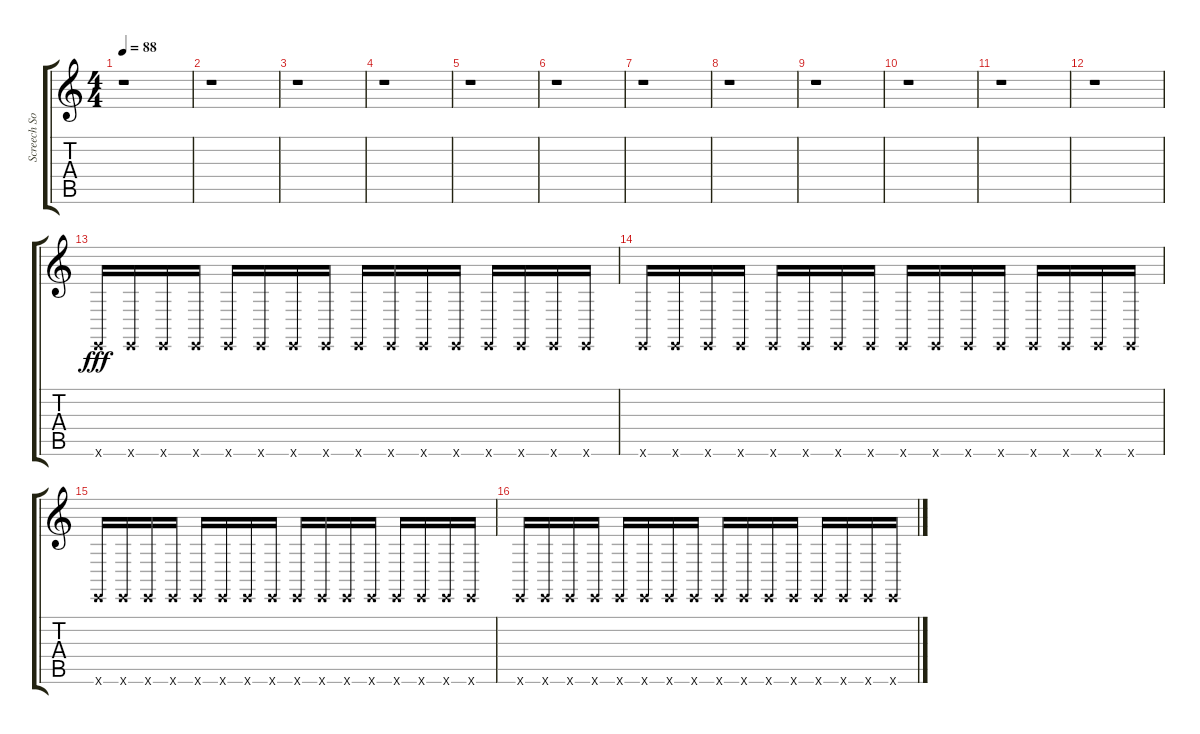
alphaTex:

\track ("Screech Sound" "Screech So") {instrument blownbottle}
\staff {score tabs}
\tuning (E4 B3 G3 D3 A2 E2) {hide}
\ts (4 4)
\tempo 88
\clef g2
\ks c
r.1{dy fff} |
r.1 |
r.1 |
r.1 |
r.1 |
r.1 |
r.1 |
r.1 |
r.1 |
r.1 |
r.1 |
r.1 |
0.6{x}.16 0.6{x}.16 0.6{x}.16 0.6{x}.16 0.6{x}.16 0.6{x}.16 0.6{x}.16 0.6{x}.16 0.6{x}.16 0.6{x}.16 0.6{x}.16 0.6{x}.16 0.6{x}.16 0.6{x}.16 0.6{x}.16 0.6{x}.16 |
0.6{x}.16 0.6{x}.16 0.6{x}.16 0.6{x}.16 0.6{x}.16 0.6{x}.16 0.6{x}.16 0.6{x}.16 0.6{x}.16 0.6{x}.16 0.6{x}.16 0.6{x}.16 0.6{x}.16 0.6{x}.16 0.6{x}.16 0.6{x}.16 |
0.6{x}.16 0.6{x}.16 0.6{x}.16 0.6{x}.16 0.6{x}.16 0.6{x}.16 0.6{x}.16 0.6{x}.16 0.6{x}.16 0.6{x}.16 0.6{x}.16 0.6{x}.16 0.6{x}.16 0.6{x}.16 0.6{x}.16 0.6{x}.16 |
0.6{x}.16 0.6{x}.16 0.6{x}.16 0.6{x}.16 0.6{x}.16 0.6{x}.16 0.6{x}.16 0.6{x}.16 0.6{x}.16 0.6{x}.16 0.6{x}.16 0.6{x}.16 0.6{x}.16 0.6{x}.16 0.6{x}.16 0.6{x}.16
